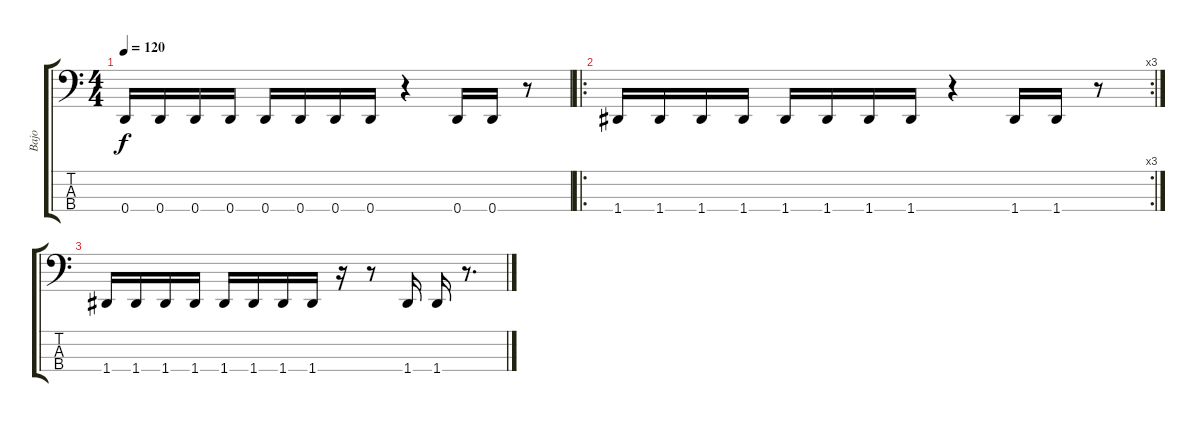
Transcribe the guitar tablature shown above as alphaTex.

\track ("Bajo" "Bajo") {instrument electricbasspick}
\staff {score tabs}
\tuning (G2 D2 A1 D1) {hide}
\ts (4 4)
\tempo 120
\clef f4
\ks c
0.4.16{dy f} 0.4.16 0.4.16 0.4.16 0.4.16 0.4.16 0.4.16 0.4.16 r.4 0.4.16 0.4.16 r.8 |
\ro
\rc 3
1.4.16 1.4.16 1.4.16 1.4.16 1.4.16 1.4.16 1.4.16 1.4.16 r.4 1.4.16 1.4.16 r.8 |
1.4.16 1.4.16 1.4.16 1.4.16 1.4.16 1.4.16 1.4.16 1.4.16 r.16 r.8 1.4.16 1.4.16 r.8{d}
